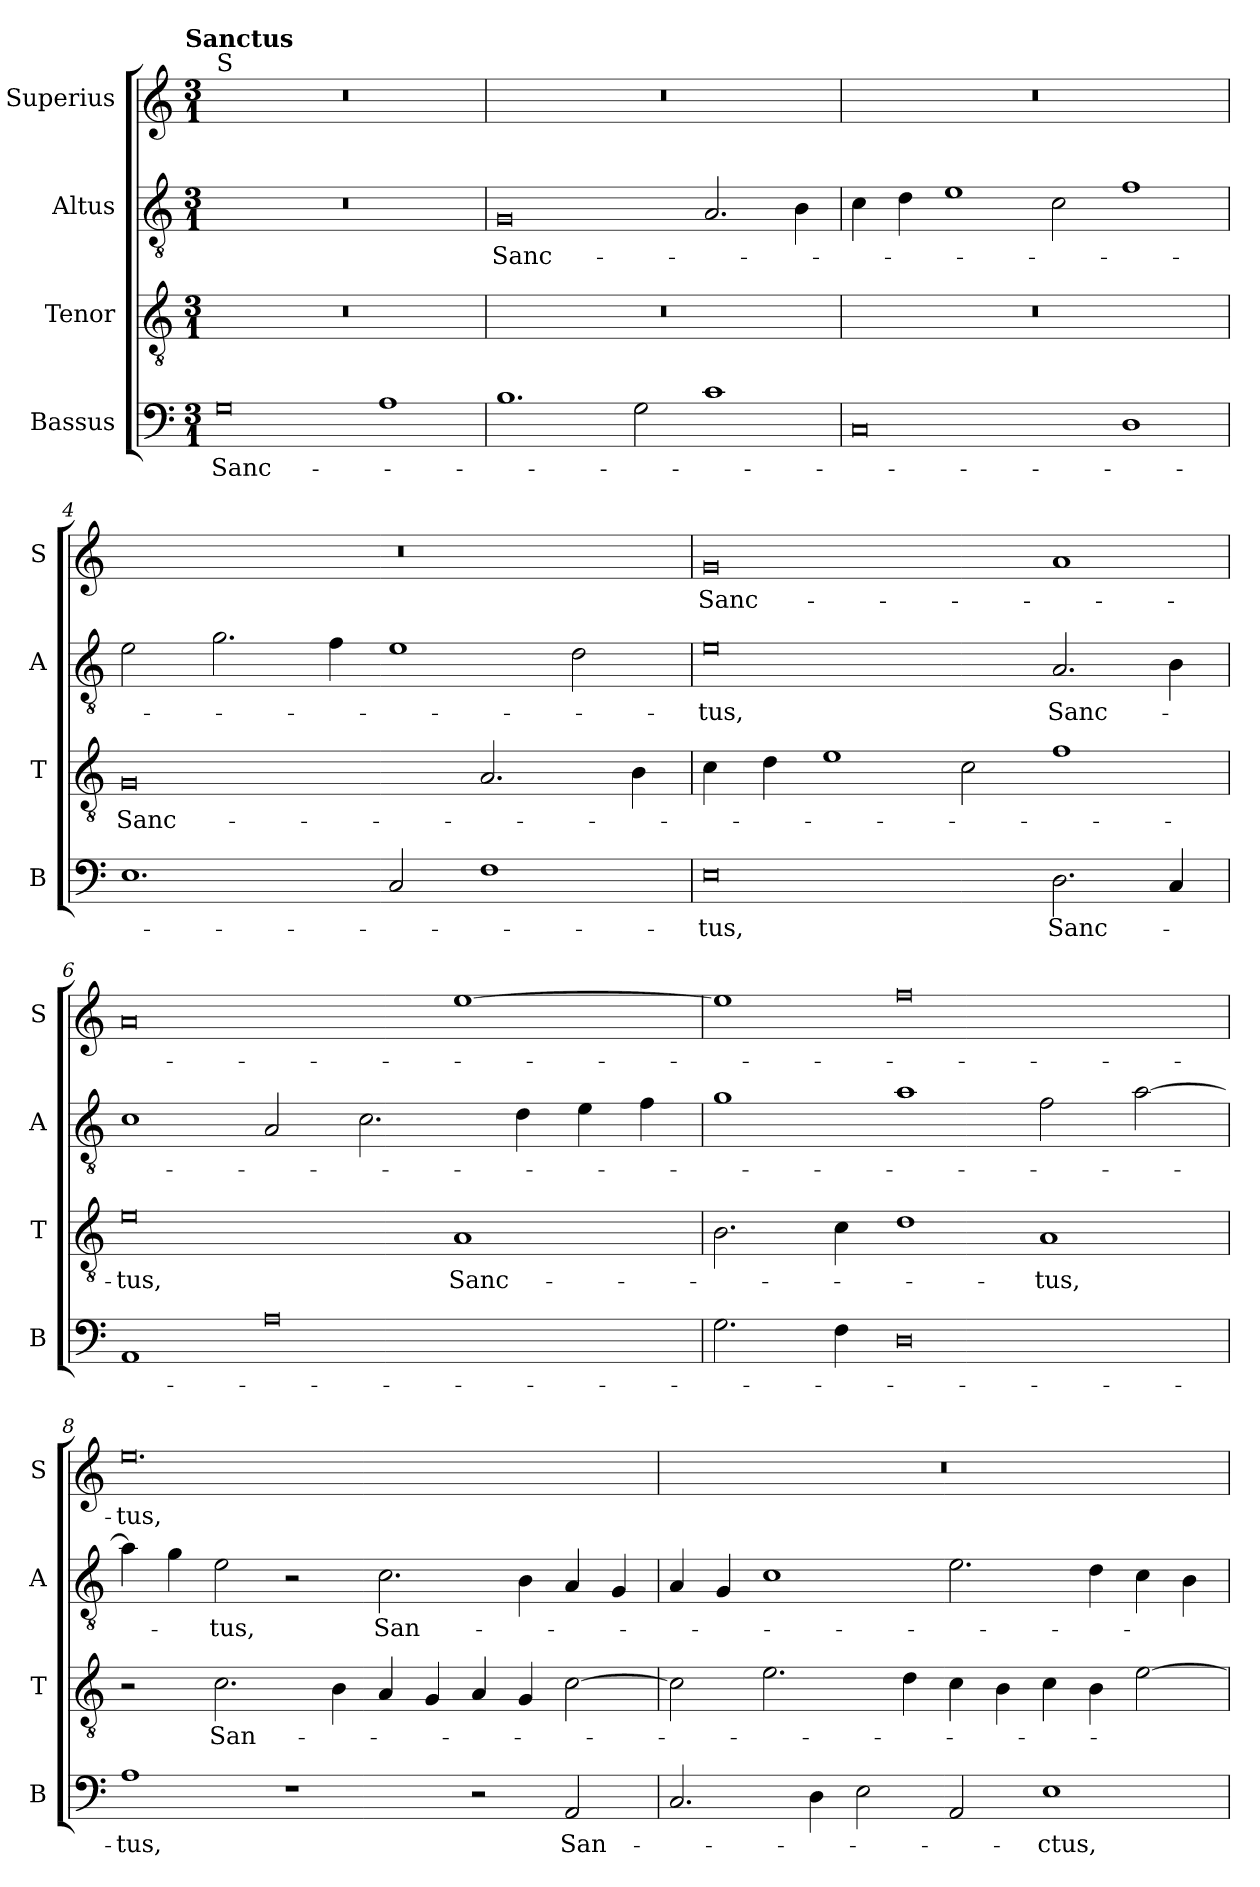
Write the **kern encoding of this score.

**kern	**text	**kern	**text	**kern	**text	**kern	**text
*part4	*part4	*part3	*part3	*part2	*part2	*part1	*part1
*staff4	*staff4	*staff3	*staff3	*staff2	*staff2	*staff1	*staff1
*I"Bassus	*	*I"Tenor	*	*I"Altus	*	*I"Superius	*
*I'B	*	*I'T	*	*I'A	*	*I'S	*
*clefF4	*	*clefGv2	*	*clefGv2	*	*clefG2	*
*k[]	*	*k[]	*	*k[]	*	*k[]	*
!!LO:TX:omd:t=Sanctus
*M3/1	*	*M3/1	*	*M3/1	*	*M3/1	*
=1	=1	=1	=1	=1	=1	=1	=1
!	!	!	!	!	!	!LO:TX:a:t=S	!
0G	Sanc-	0.r	.	0.r	.	0.r	.
1A	.	.	.	.	.	.	.
=2	=2	=2	=2	=2	=2	=2	=2
1.B	.	0.r	.	0G	Sanc-	0.r	.
2G\	.	.	.	.	.	.	.
1c	.	.	.	2.A/	.	.	.
.	.	.	.	4B\	.	.	.
=3	=3	=3	=3	=3	=3	=3	=3
0C	.	0.r	.	4c\	.	0.r	.
.	.	.	.	4d\	.	.	.
.	.	.	.	1e	.	.	.
.	.	.	.	2c\	.	.	.
1D	.	.	.	1f	.	.	.
=4	=4	=4	=4	=4	=4	=4	=4
1.E	.	0G	Sanc-	2e\	.	0.r	.
.	.	.	.	2.g\	.	.	.
.	.	.	.	4f\	.	.	.
2C/	.	.	.	1e	.	.	.
1F	.	2.A/	.	.	.	.	.
.	.	.	.	2d\	.	.	.
.	.	4B\	.	.	.	.	.
!!LO:LB:g=z
=5	=5	=5	=5	=5	=5	=5	=5
0E	-tus,	4c\	.	0e	-tus,	0g	Sanc-
.	.	4d\	.	.	.	.	.
.	.	1e	.	.	.	.	.
.	.	2c\	.	.	.	.	.
2.D\	Sanc-	1f	.	2.A/	Sanc-	1a	.
4C/	.	.	.	4B\	.	.	.
=6	=6	=6	=6	=6	=6	=6	=6
1AA	.	0e	-tus,	1c	.	0a	.
0A	.	.	.	2A/	.	.	.
.	.	.	.	2.c\	.	.	.
.	.	1A	Sanc-	.	.	[1ee	.
.	.	.	.	4d\	.	.	.
.	.	.	.	4e\	.	.	.
.	.	.	.	4f\	.	.	.
=7	=7	=7	=7	=7	=7	=7	=7
2.G\	.	2.B\	.	1g	.	1ee]	.
4F\	.	4c\	.	.	.	.	.
0D	.	1d	.	1a	.	0ff	.
.	.	1A	-tus,	2f\	.	.	.
.	.	.	.	[2a\	.	.	.
=8	=8	=8	=8	=8	=8	=8	=8
1A	-tus,	2r	.	4a\]	.	0.ee	-tus,
.	.	.	.	4g\	.	.	.
.	.	2.c\	San-	2e\	-tus,	.	.
1r	.	.	.	2r	.	.	.
.	.	4B\	.	.	.	.	.
.	.	4A/	.	2.c\	San-	.	.
.	.	4G/	.	.	.	.	.
2r	.	4A/	.	.	.	.	.
.	.	4G/	.	4B\	.	.	.
2AA/	San-	[2c\	.	4A/	.	.	.
.	.	.	.	4G/	.	.	.
=9	=9	=9	=9	=9	=9	=9	=9
2.C/	.	2c\]	.	4A/	.	0.r	.
.	.	.	.	4G/	.	.	.
.	.	2.e\	.	1c	.	.	.
4D\	.	.	.	.	.	.	.
2E\	.	.	.	.	.	.	.
.	.	4d\	.	.	.	.	.
2AA/	.	4c\	.	2.e\	.	.	.
.	.	4B\	.	.	.	.	.
1E	-ctus,	4c\	.	.	.	.	.
.	.	4B\	.	4d\	.	.	.
.	.	[2e\	.	4c\	.	.	.
.	.	.	.	4B\	.	.	.
=	=	=	=	=	=	=	=
*-	*-	*-	*-	*-	*-	*-	*-
